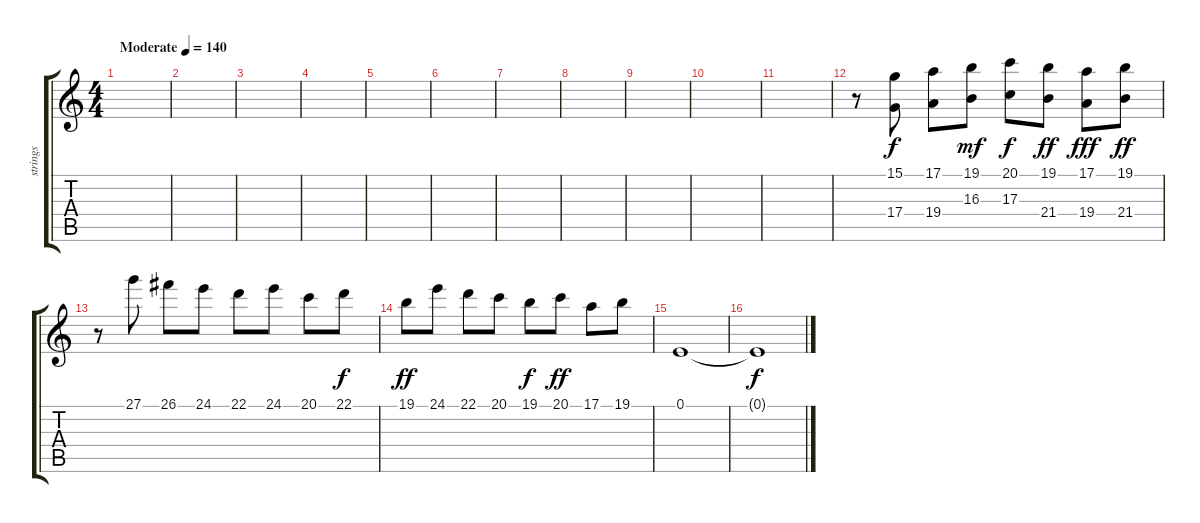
\track ("strings" "strings") {instrument stringensemble1}
\staff {score tabs}
\tuning (E4 B3 G3 D3 A2 E2) {hide}
\ts (4 4)
\tempo (140 "Moderate")
\clef g2
\ks c
|
|
|
|
|
|
|
|
|
|
|
r.8 (15.1 17.4).8 (17.1 19.4).8{dy f} (19.1 16.3).8{dy mf} (20.1 17.3).8{dy f} (19.1 21.4).8{dy ff} (17.1 19.4).8{dy fff} (19.1 21.4).8{dy ff} |
r.8 27.1.8 26.1.8 24.1.8 22.1.8 24.1.8 20.1.8 22.1.8{dy f} |
19.1.8{dy ff} 24.1.8 22.1.8 20.1.8 19.1.8{dy f} 20.1.8{dy ff} 17.1.8 19.1.8 |
0.1.1 |
0.1{t}.1{dy f}
